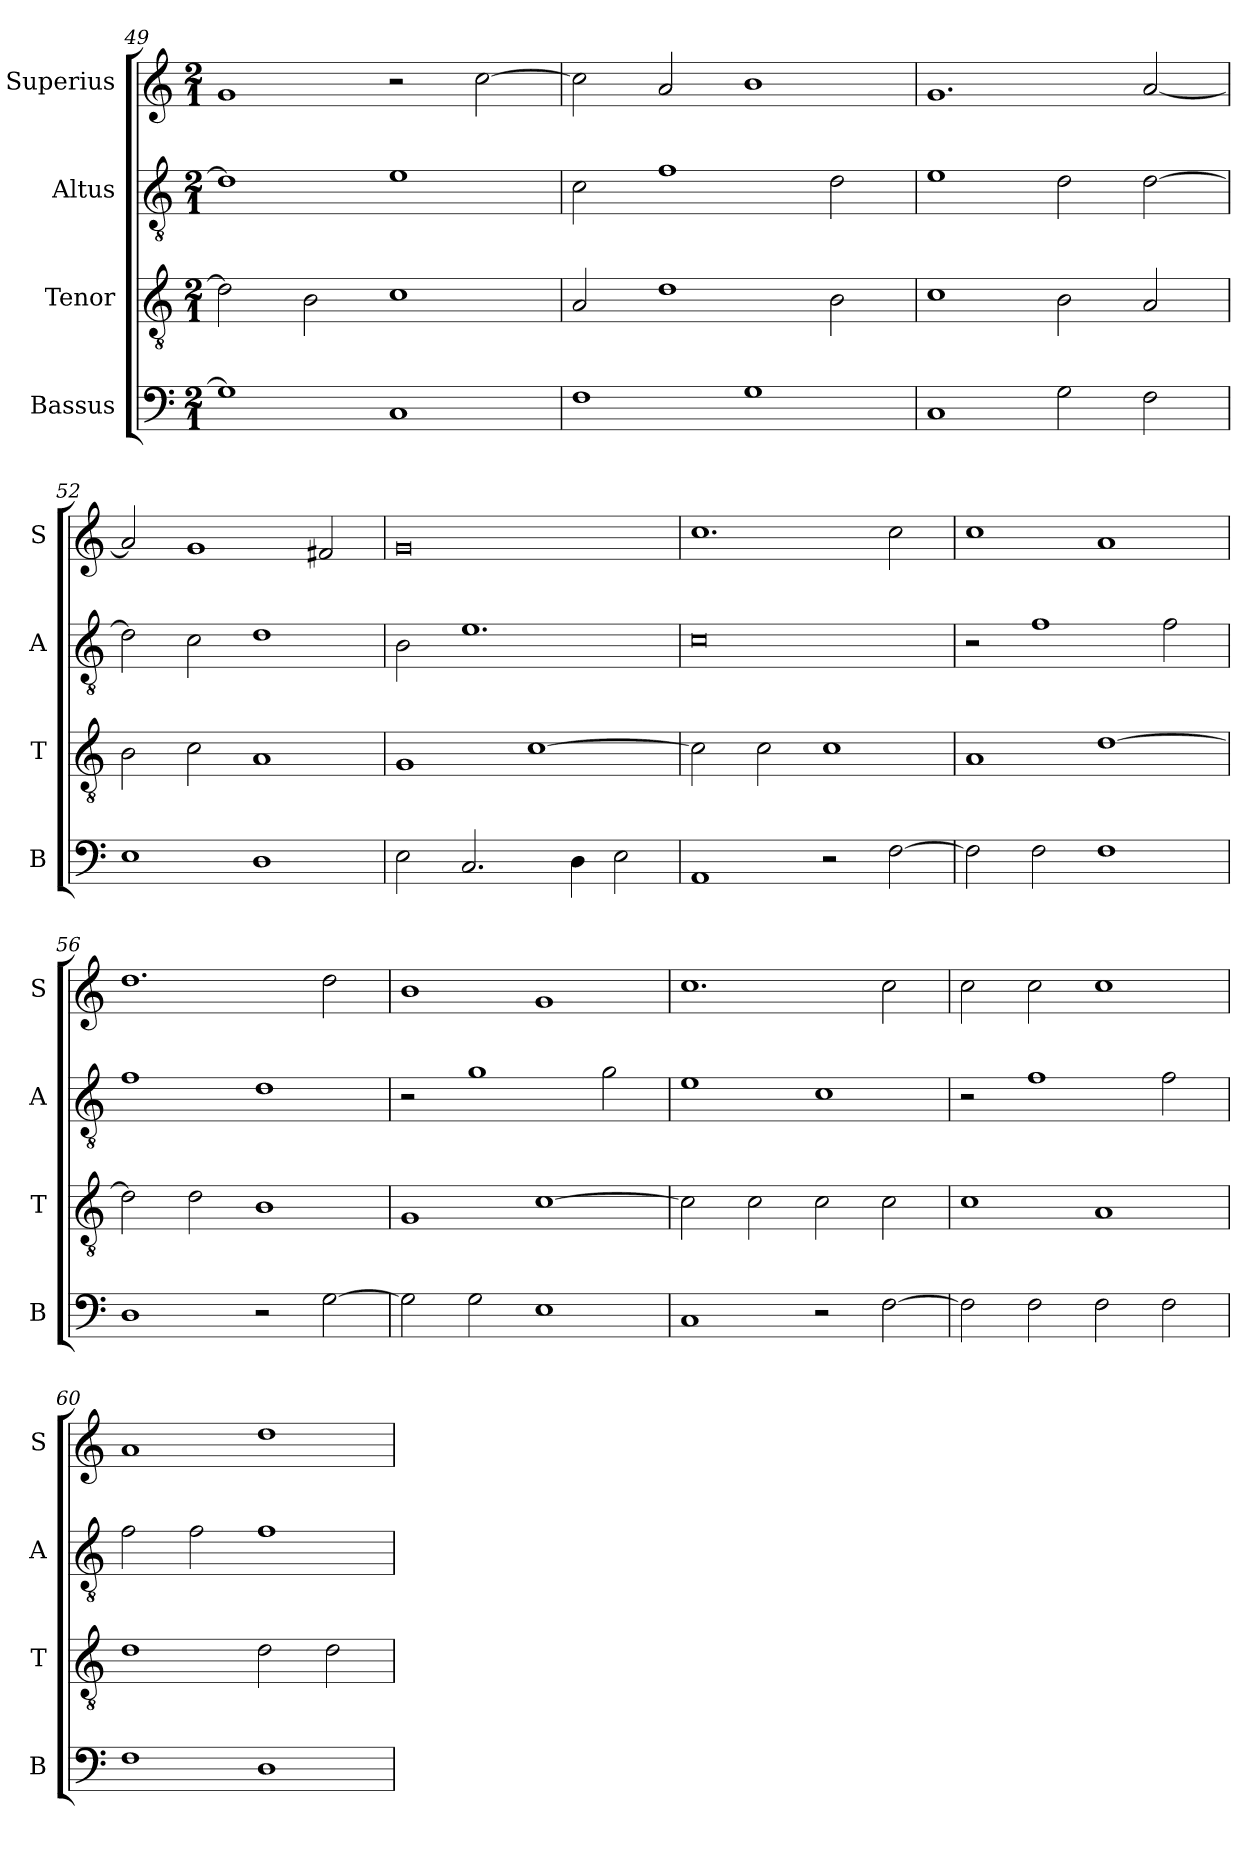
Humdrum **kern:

**kern	**kern	**kern	**kern
*part4	*part3	*part2	*part1
*staff4	*staff3	*staff2	*staff1
*I"Bassus	*I"Tenor	*I"Altus	*I"Superius
*I'B	*I'T	*I'A	*I'S
*clefF4	*clefGv2	*clefGv2	*clefG2
*k[]	*k[]	*k[]	*k[]
*M2/1	*M2/1	*M2/1	*M2/1
=49	=49	=49	=49
1G]	2d\]	1d]	1g
.	2B\	.	.
1C	1c	1e	2r
.	.	.	[2cc\
=50	=50	=50	=50
1F	2A/	2c\	2cc\]
.	1d	1f	2a/
1G	.	.	1b
.	2B\	2d\	.
=51	=51	=51	=51
1C	1c	1e	1.g
2G\	2B\	2d\	.
2F\	2A/	[2d\	[2a/
=52	=52	=52	=52
1E	2B\	2d\]	2a/]
.	2c\	2c\	1g
1D	1A	1d	.
.	.	.	2f#X/
=53	=53	=53	=53
2E\	1G	2B\	0g
2.C/	.	1.e	.
.	[1c	.	.
4D\	.	.	.
2E\	.	.	.
=54	=54	=54	=54
1AA	2c\]	0c	1.cc
.	2c\	.	.
2r	1c	.	.
[2F\	.	.	2cc\
=55	=55	=55	=55
2F\]	1A	2r	1cc
2F\	.	1f	.
1F	[1d	.	1a
.	.	2f\	.
=56	=56	=56	=56
1D	2d\]	1f	1.dd
.	2d\	.	.
2r	1B	1d	.
[2G\	.	.	2dd\
=57	=57	=57	=57
2G\]	1G	2r	1b
2G\	.	1g	.
1E	[1c	.	1g
.	.	2g\	.
=58	=58	=58	=58
1C	2c\]	1e	1.cc
.	2c\	.	.
2r	2c\	1c	.
[2F\	2c\	.	2cc\
=59	=59	=59	=59
2F\]	1c	2r	2cc\
2F\	.	1f	2cc\
2F\	1A	.	1cc
2F\	.	2f\	.
=60	=60	=60	=60
1F	1d	2f\	1a
.	.	2f\	.
1D	2d\	1f	1dd
.	2d\	.	.
=	=	=	=
*-	*-	*-	*-
